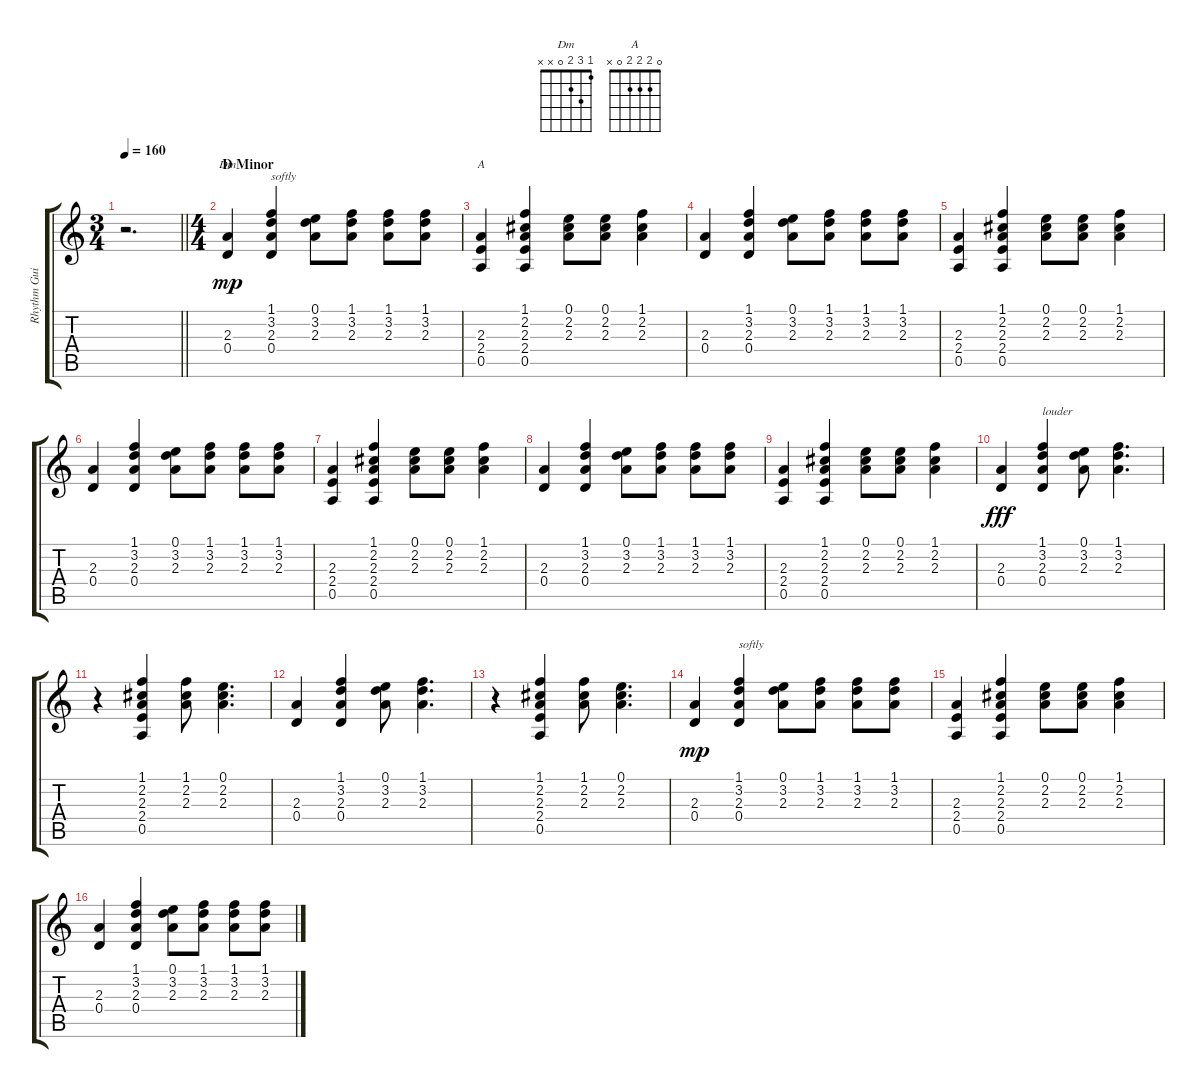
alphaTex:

\track ("Rhythm Guitar" "Rhythm Gui") {instrument electricguitarclean}
\staff {score tabs}
\tuning (E4 B3 G3 D3 A2 E2) {hide}
\chord ("Dm" 1 3 2 0 x x)
\chord ("A" 0 2 2 2 0 x)
\ts (3 4)
\tempo 160
\clef g2
\barLineRight lightlight
\ks c
r.2{d dy f} |
\ts (4 4)
\section ("" "D Minor")
(2.3 0.4).4{ch "Dm" dy mp} (1.1 3.2 2.3 0.4).4{txt "softly"} (0.1 3.2 2.3).8 (1.1 3.2 2.3).8 (1.1 3.2 2.3).8 (1.1 3.2 2.3).8 |
(2.3 2.4 0.5).4{ch "A"} (1.1 2.2 2.3 2.4 0.5).4 (0.1 2.2 2.3).8 (0.1 2.2 2.3).8 (1.1 2.2 2.3).4 |
(2.3 0.4).4 (1.1 3.2 2.3 0.4).4 (0.1 3.2 2.3).8 (1.1 3.2 2.3).8 (1.1 3.2 2.3).8 (1.1 3.2 2.3).8 |
(2.3 2.4 0.5).4 (1.1 2.2 2.3 2.4 0.5).4 (0.1 2.2 2.3).8 (0.1 2.2 2.3).8 (1.1 2.2 2.3).4 |
(2.3 0.4).4 (1.1 3.2 2.3 0.4).4 (0.1 3.2 2.3).8 (1.1 3.2 2.3).8 (1.1 3.2 2.3).8 (1.1 3.2 2.3).8 |
(2.3 2.4 0.5).4 (1.1 2.2 2.3 2.4 0.5).4 (0.1 2.2 2.3).8 (0.1 2.2 2.3).8 (1.1 2.2 2.3).4 |
(2.3 0.4).4 (1.1 3.2 2.3 0.4).4 (0.1 3.2 2.3).8 (1.1 3.2 2.3).8 (1.1 3.2 2.3).8 (1.1 3.2 2.3).8 |
(2.3 2.4 0.5).4 (1.1 2.2 2.3 2.4 0.5).4 (0.1 2.2 2.3).8 (0.1 2.2 2.3).8 (1.1 2.2 2.3).4 |
(2.3 0.4).4{dy fff} (1.1 3.2 2.3 0.4).4{txt "louder"} (0.1 3.2 2.3).8 (1.1 3.2 2.3).4{d} |
r.4 (1.1 2.2 2.3 2.4 0.5).4 (1.1 2.2 2.3).8 (0.1 2.2 2.3).4{d} |
(2.3 0.4).4 (1.1 3.2 2.3 0.4).4 (0.1 3.2 2.3).8 (1.1 3.2 2.3).4{d} |
r.4 (1.1 2.2 2.3 2.4 0.5).4 (1.1 2.2 2.3).8 (0.1 2.2 2.3).4{d} |
(2.3 0.4).4{dy mp} (1.1 3.2 2.3 0.4).4{txt "softly"} (0.1 3.2 2.3).8 (1.1 3.2 2.3).8 (1.1 3.2 2.3).8 (1.1 3.2 2.3).8 |
(2.3 2.4 0.5).4 (1.1 2.2 2.3 2.4 0.5).4 (0.1 2.2 2.3).8 (0.1 2.2 2.3).8 (1.1 2.2 2.3).4 |
(2.3 0.4).4 (1.1 3.2 2.3 0.4).4 (0.1 3.2 2.3).8 (1.1 3.2 2.3).8 (1.1 3.2 2.3).8 (1.1 3.2 2.3).8
